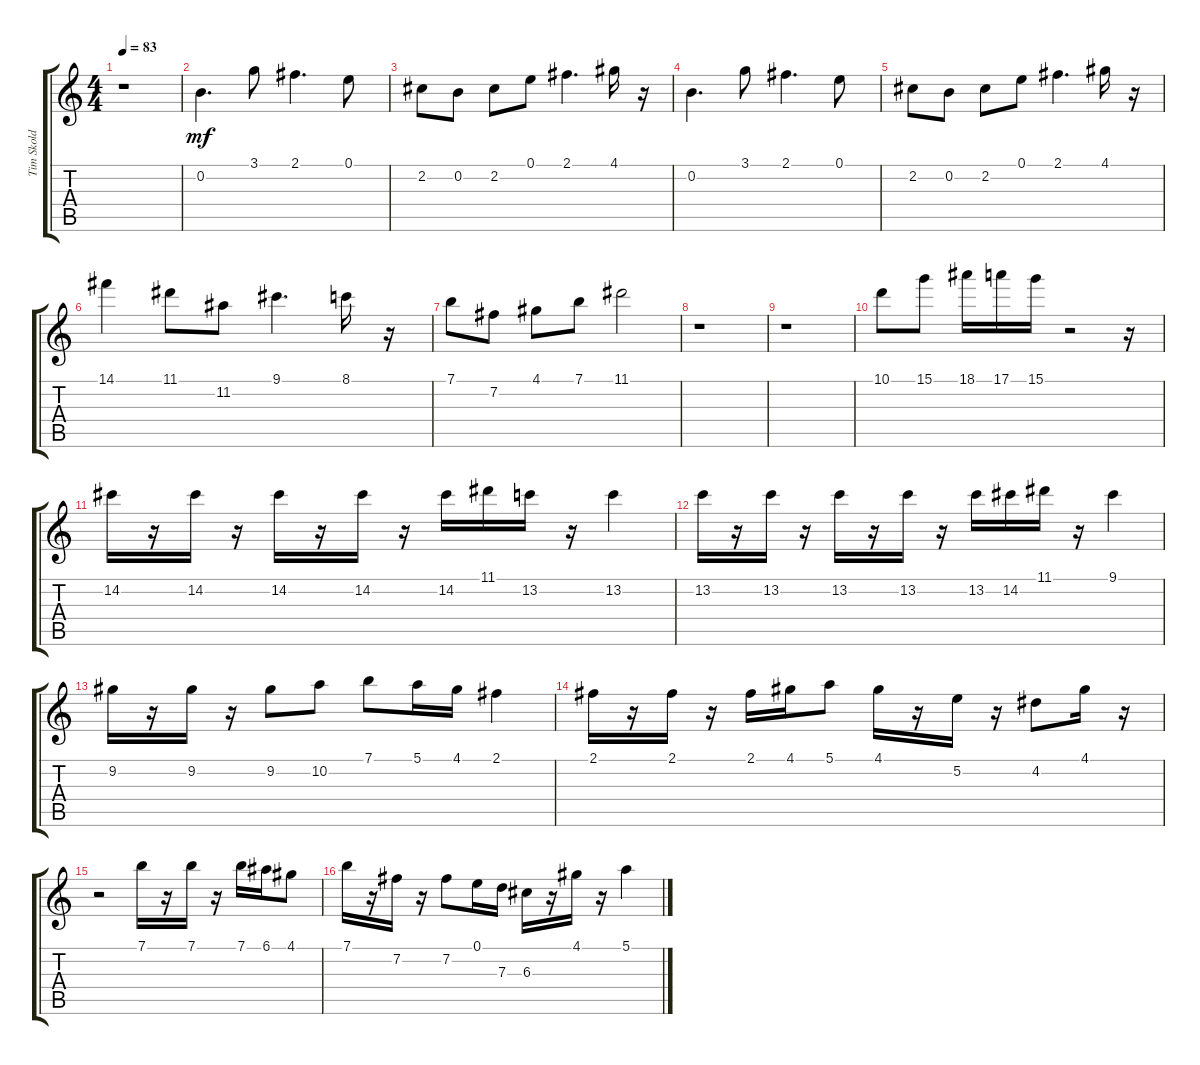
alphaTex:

\track ("Tim Skold" "Tim Skold") {instrument distortionguitar}
\staff {score tabs}
\tuning (E4 B3 G3 D3 A2 E2) {hide}
\ts (4 4)
\tempo 83
\clef g2
\ks c
r.1{dy mf} |
0.2.4{d} 3.1.8 2.1.4{d} 0.1.8 |
2.2.8 0.2.8 2.2.8 0.1.8 2.1.4{d} 4.1.16 r.16 |
0.2.4{d} 3.1.8 2.1.4{d} 0.1.8 |
2.2.8 0.2.8 2.2.8 0.1.8 2.1.4{d} 4.1.16 r.16 |
14.1.4 11.1.8 11.2.8 9.1.4{d} 8.1.16 r.16 |
7.1.8 7.2.8 4.1.8 7.1.8 11.1.2 |
r.1 |
r.1 |
10.1.8 15.1.8 18.1.16 17.1.16 15.1.16 r.2 r.16 |
14.2.16 r.16 14.2.16 r.16 14.2.16 r.16 14.2.16 r.16 14.2.16 11.1.16 13.2.16 r.16 13.2.4 |
13.2.16 r.16 13.2.16 r.16 13.2.16 r.16 13.2.16 r.16 13.2.16 14.2.16 11.1.16 r.16 9.1.4 |
9.2.16 r.16 9.2.16 r.16 9.2.8 10.2.8 7.1.8 5.1.16 4.1.16 2.1.4 |
2.1.16 r.16 2.1.16 r.16 2.1.16 4.1.16 5.1.8 4.1.16 r.16 5.2.16 r.16 4.2.8 4.1.16 r.16 |
r.2 7.1.16 r.16 7.1.16 r.16 7.1.16 6.1.16 4.1.8 |
7.1.16 r.16 7.2.16 r.16 7.2.8 0.1.16 7.3.16 6.3.16 r.16 4.1.16 r.16 5.1.4
